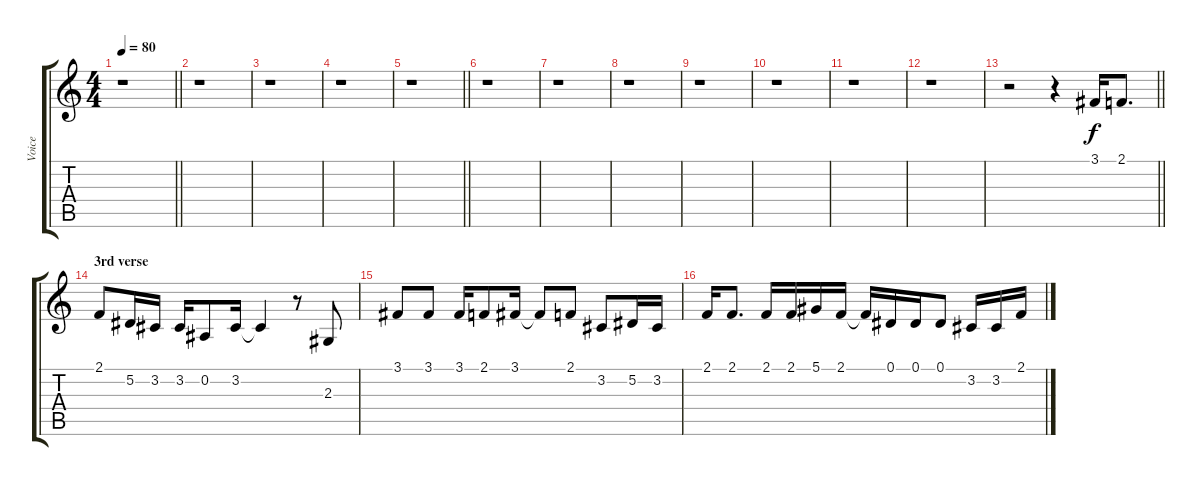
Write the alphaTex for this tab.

\track ("Voice" "Voice") {mute instrument lead2sawtooth}
\staff {score tabs}
\tuning (Eb4 Bb3 Gb3 Db3 Ab2 Eb2) {hide}
\ts (4 4)
\tempo 80
\clef g2
\barLineRight lightlight
\ks c
r.1{dy mp} |
r.1 |
r.1 |
r.1 |
\barLineRight lightlight
r.1 |
r.1 |
r.1 |
r.1 |
r.1 |
r.1 |
r.1 |
r.1 |
\barLineRight lightlight
r.2 r.4 3.1.16{dy f} 2.1.8{d} |
\section ("" "3rd verse")
2.1.8 5.2.16 3.2.16 3.2.16 0.2.8 3.2.16 3.2{t}.4 r.8 2.3.8 |
3.1.8 3.1.8 3.1.16 2.1.8 3.1.16 3.1{t}.8 2.1.8 3.2.8 5.2.16 3.2.16 |
2.1.16 2.1.8{d} 2.1.16 2.1.16 5.1.16 2.1.16 2.1{t}.16 0.1.16 0.1.16 0.1.8 3.2.16 3.2.16 2.1.16
